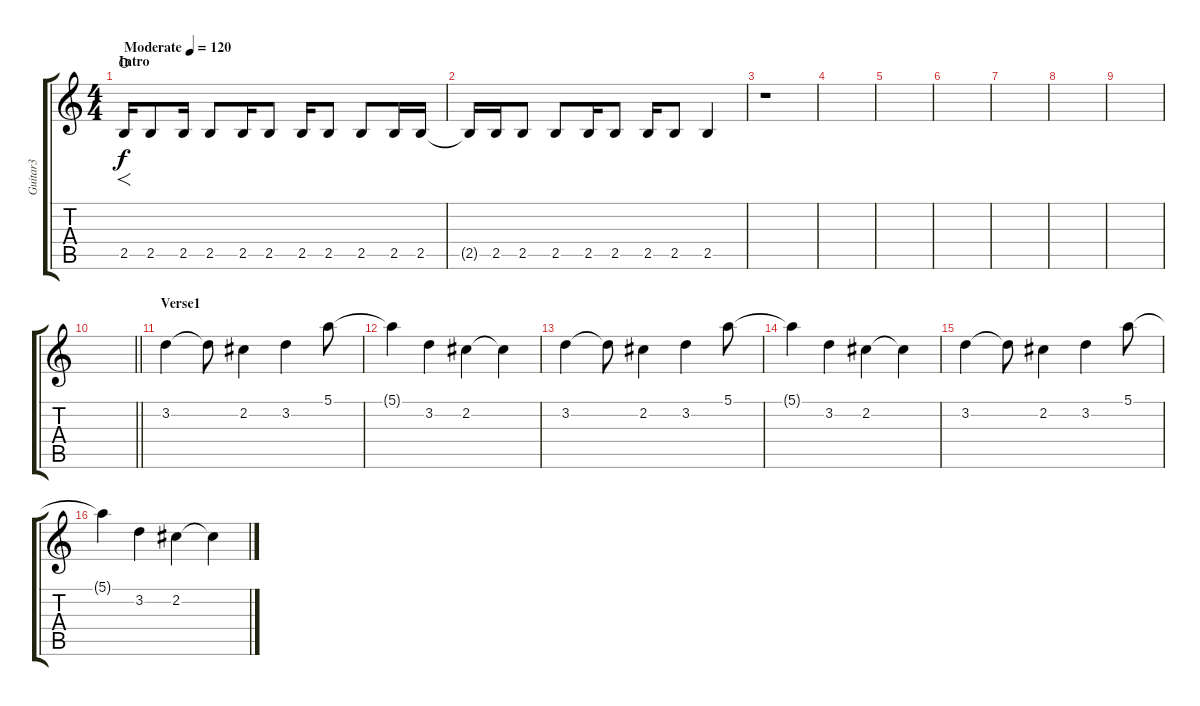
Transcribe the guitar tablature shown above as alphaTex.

\track ("Guitar3" "Guitar3") {instrument electricguitarclean}
\staff {score tabs}
\tuning (E4 B3 G3 D3 A2 E2) {hide}
\ts (4 4)
\section ("" "Intro")
\tempo (120 "Moderate")
\clef g2
\ks c
2.5.16{f dy f instrument electricguitarclean waho} 2.5.8 2.5.16 2.5.8 2.5.16 2.5.8 2.5.16 2.5.8 2.5.8 2.5.16 2.5.16 |
2.5{t}.16 2.5.16 2.5.8 2.5.8 2.5.16 2.5.8 2.5.16 2.5.8 2.5.4 |
r.1 |
|
|
|
|
|
|
\barLineRight lightlight
|
\section ("" "Verse1")
3.2.4 3.2{t}.8 2.2.4 3.2.4 5.1.8 |
5.1{t}.4 3.2.4 2.2.4 2.2{t}.4 |
3.2.4 3.2{t}.8 2.2.4 3.2.4 5.1.8 |
5.1{t}.4 3.2.4 2.2.4 2.2{t}.4 |
3.2.4 3.2{t}.8 2.2.4 3.2.4 5.1.8 |
5.1{t}.4 3.2.4 2.2.4 2.2{t}.4
